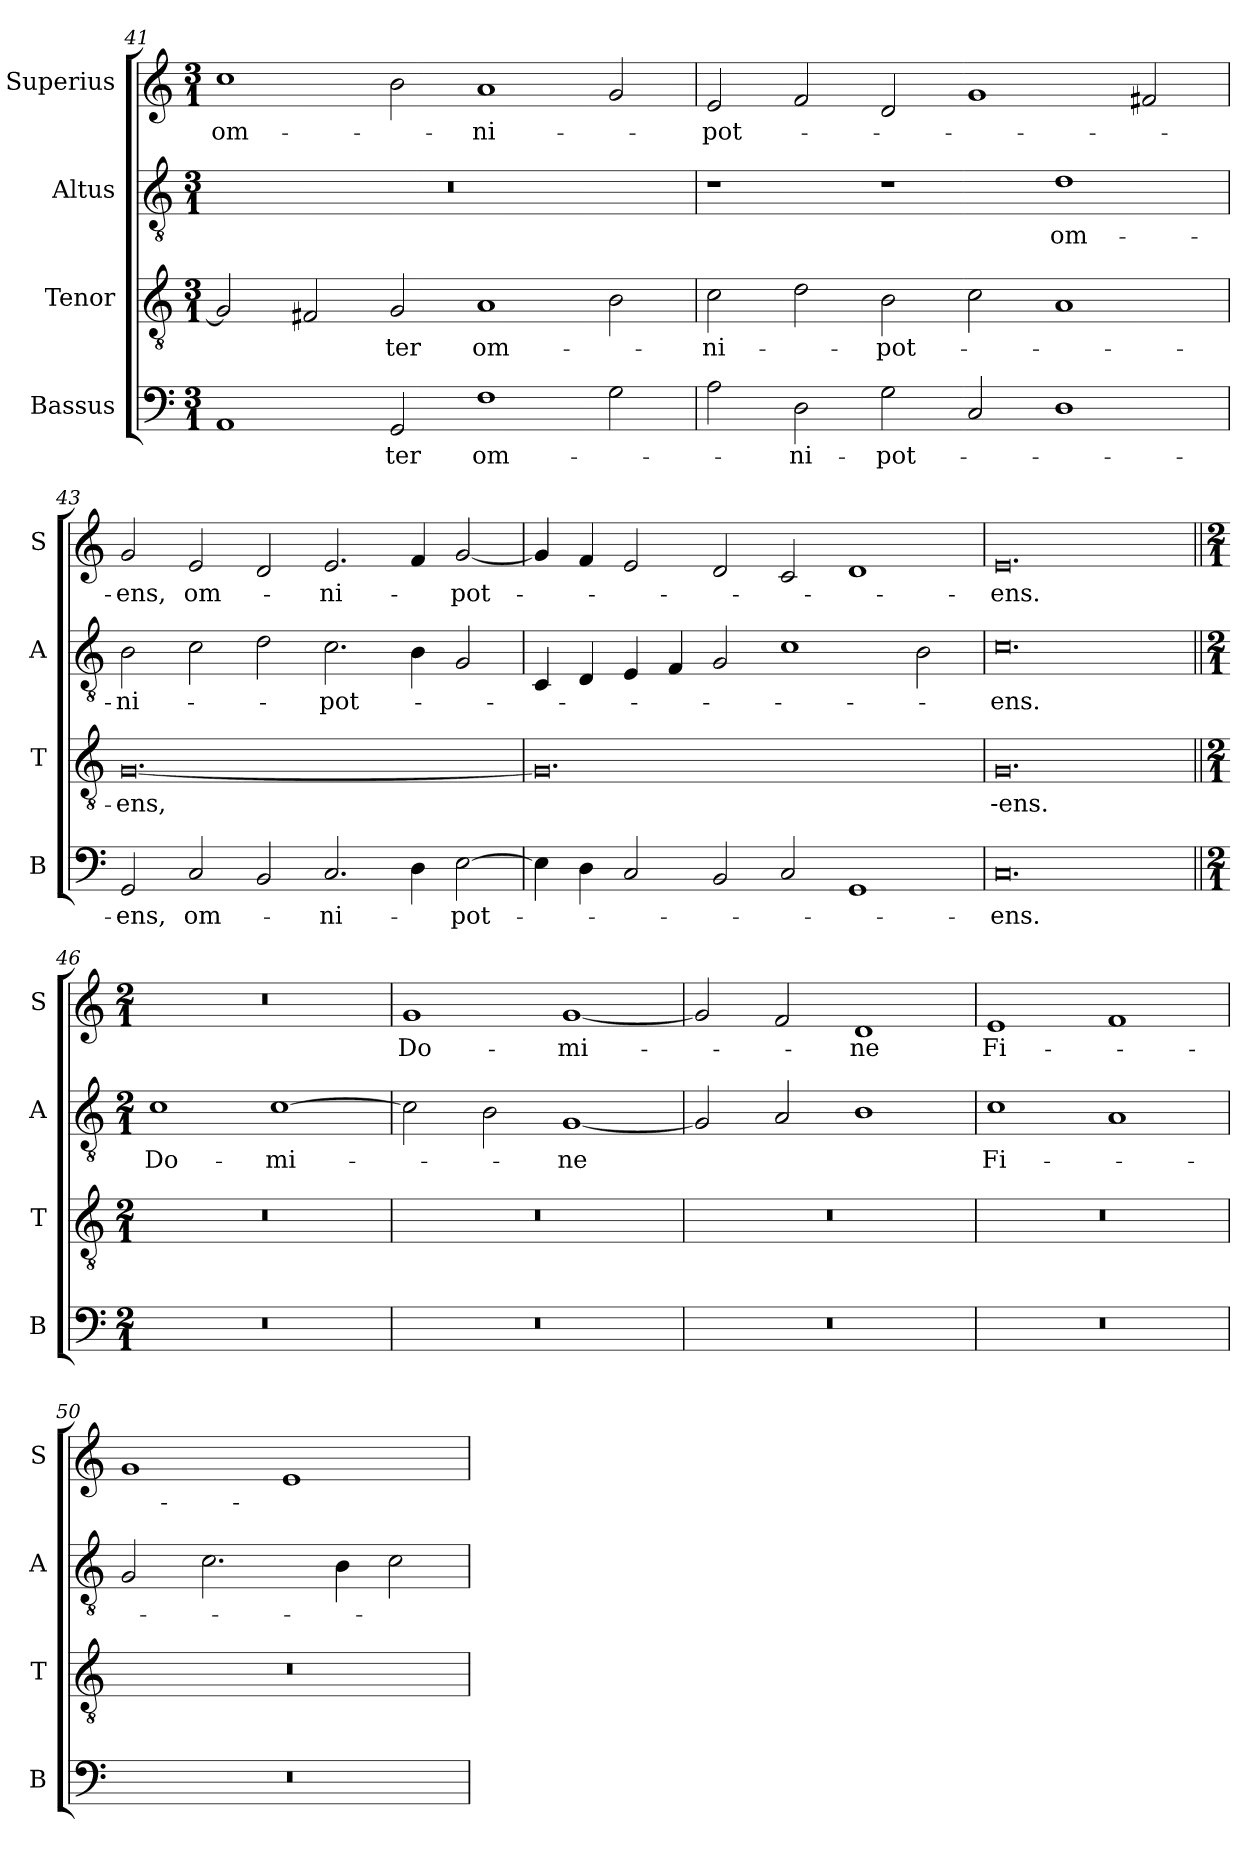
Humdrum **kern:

**kern	**text	**kern	**text	**kern	**text	**kern	**text
*part4	*part4	*part3	*part3	*part2	*part2	*part1	*part1
*staff4	*staff4	*staff3	*staff3	*staff2	*staff2	*staff1	*staff1
*I"Bassus	*	*I"Tenor	*	*I"Altus	*	*I"Superius	*
*I'B	*	*I'T	*	*I'A	*	*I'S	*
*clefF4	*	*clefGv2	*	*clefGv2	*	*clefG2	*
*k[]	*	*k[]	*	*k[]	*	*k[]	*
*M3/1	*	*M3/1	*	*M3/1	*	*M3/1	*
=41	=41	=41	=41	=41	=41	=41	=41
1AA	.	2G]	.	0.r	.	1cc	om-
.	.	2F#X	.	.	.	.	.
!	!LO:LY:i	!	!LO:LY:i	!	!	!	!
2GG	-ter	2G	-ter	.	.	2b	.
!	!LO:LY:i	!	!LO:LY:i	!	!	!	!
1F	om-	1A	om-	.	.	1a	-ni-
2G	.	2B	.	.	.	2g	.
=42	=42	=42	=42	=42	=42	=42	=42
!	!	!	!LO:LY:i	!	!	!	!
2A	.	2c	-ni-	1r	.	2e	-pot-
!	!LO:LY:i	!	!	!	!	!	!
2D	-ni-	2d	.	.	.	2f	.
!	!LO:LY:i	!	!LO:LY:i	!	!	!	!
2G	-pot-	2B	-pot-	1r	.	2d	.
2C	.	2c	.	.	.	1g	.
!	!	!	!	!	!LO:LY:i	!	!
1D	.	1A	.	1d	om-	.	.
.	.	.	.	.	.	2f#X	.
=43	=43	=43	=43	=43	=43	=43	=43
!	!LO:LY:i	!	!LO:LY:i	!	!LO:LY:i	!	!LO:LY:i
2GG	-ens,	[0.G	-ens,	2B	-ni-	2g	-ens,
!	!LO:LY:i	!	!	!	!	!	!LO:LY:i
2C	om-	.	.	2c	.	2e	om-
2BB	.	.	.	2d	.	2d	.
!	!LO:LY:i	!	!	!	!LO:LY:i	!	!LO:LY:i
2.C	-ni-	.	.	2.c	-pot-	2.e	-ni-
4D	.	.	.	4B	.	4f	.
!	!LO:LY:i	!	!	!	!	!	!LO:LY:i
[2E	-pot-	.	.	2G	.	[2g	-pot-
=44	=44	=44	=44	=44	=44	=44	=44
4E]	.	0.G]	.	4C	.	4g]	.
4D	.	.	.	4D	.	4f	.
2C	.	.	.	4E	.	2e	.
.	.	.	.	4F	.	.	.
2BB	.	.	.	2G	.	2d	.
2C	.	.	.	1c	.	2c	.
1GG	.	.	.	.	.	1d	.
.	.	.	.	2B	.	.	.
=45	=45	=45	=45	=45	=45	=45	=45
!	!LO:LY:i	!	!LO:LY:i	!	!LO:LY:i	!	!
0.C	-ens.	0.G	--ens.	0.c	-ens.	0.e	-ens.
=46||	=46||	=46||	=46||	=46||	=46||	=46||	=46||
*M2/1	*	*M2/1	*	*M2/1	*	*M2/1	*
0r	.	0r	.	1c	Do-	0r	.
.	.	.	.	[1c	-mi-	.	.
=47	=47	=47	=47	=47	=47	=47	=47
0r	.	0r	.	2c]	.	1g	Do-
.	.	.	.	2B	.	.	.
.	.	.	.	[1G	-ne	[1g	-mi-
=48	=48	=48	=48	=48	=48	=48	=48
0r	.	0r	.	2G]	.	2g]	.
.	.	.	.	2A	.	2f	.
.	.	.	.	1B	.	1d	-ne
=49	=49	=49	=49	=49	=49	=49	=49
0r	.	0r	.	1c	Fi-	1e	Fi-
.	.	.	.	1A	.	1f	.
=50	=50	=50	=50	=50	=50	=50	=50
0r	.	0r	.	2G	.	1g	.
.	.	.	.	2.c	.	.	.
.	.	.	.	.	.	1e	.
.	.	.	.	4B	.	.	.
.	.	.	.	2c	.	.	.
=	=	=	=	=	=	=	=
*-	*-	*-	*-	*-	*-	*-	*-
